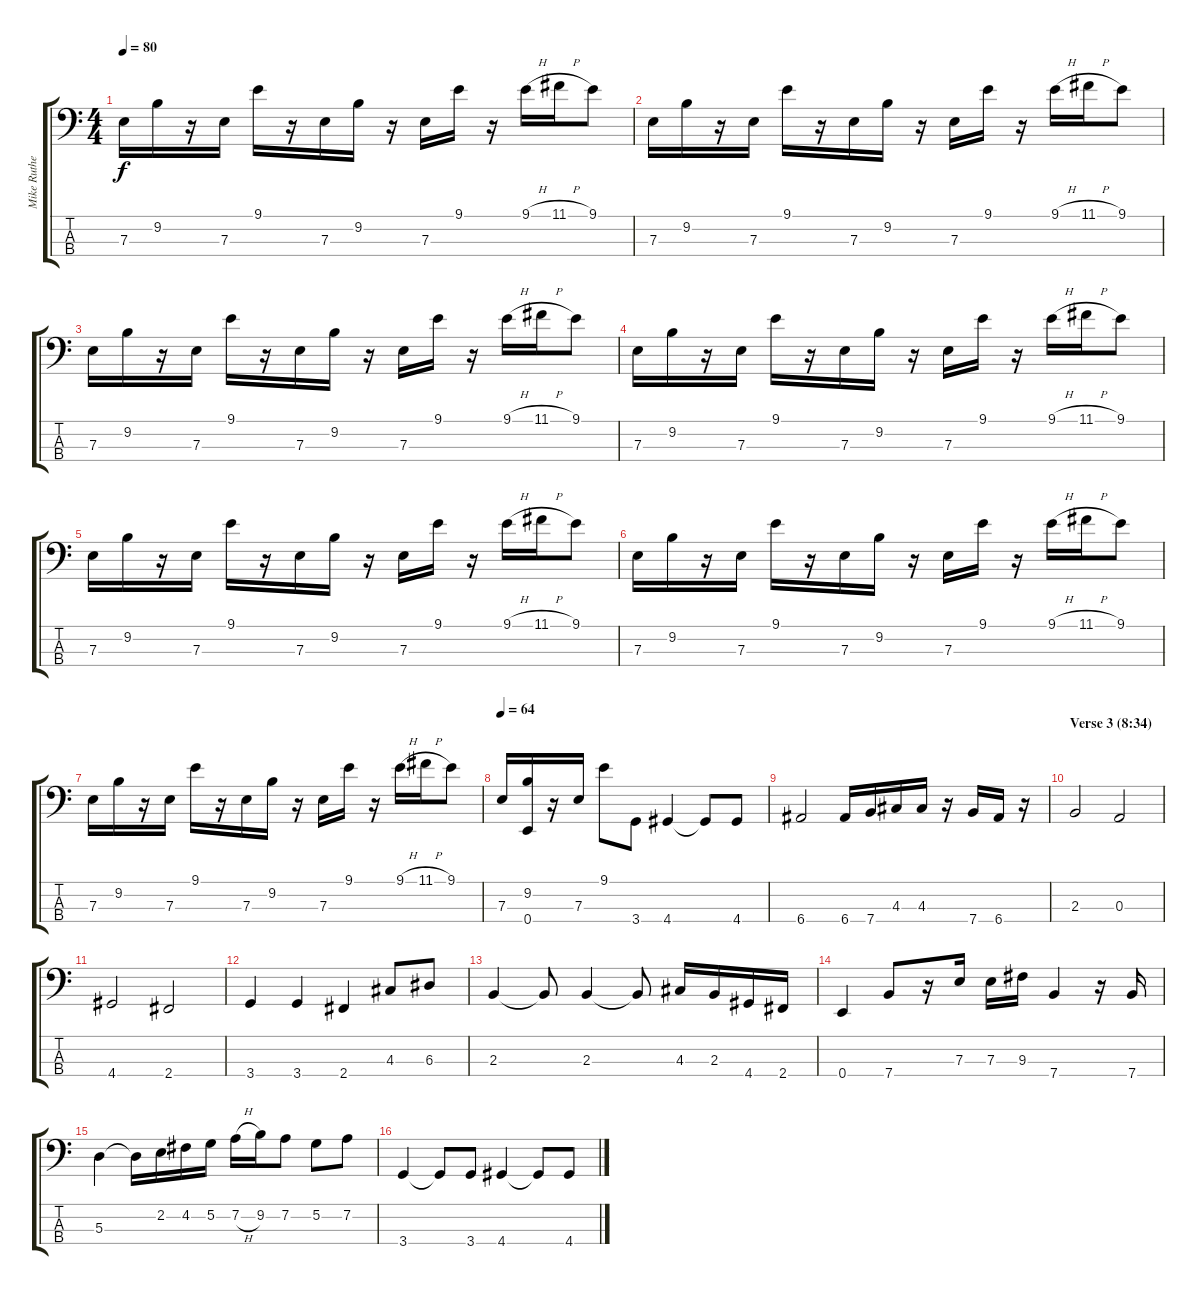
\track ("Mike Rutherford (bass)" "Mike Ruthe") {instrument electricbassfinger}
\staff {score tabs}
\tuning (G2 D2 A1 E1) {hide}
\ts (4 4)
\tempo 80
\clef f4
\ks c
7.3.16{dy f} 9.2.16 r.16 7.3.16 9.1.16 r.16 7.3.16 9.2.16 r.16 7.3.16 9.1.16 r.16 9.1{h}.16 11.1{h}.16 9.1.8 |
7.3.16 9.2.16 r.16 7.3.16 9.1.16 r.16 7.3.16 9.2.16 r.16 7.3.16 9.1.16 r.16 9.1{h}.16 11.1{h}.16 9.1.8 |
7.3.16 9.2.16 r.16 7.3.16 9.1.16 r.16 7.3.16 9.2.16 r.16 7.3.16 9.1.16 r.16 9.1{h}.16 11.1{h}.16 9.1.8 |
7.3.16 9.2.16 r.16 7.3.16 9.1.16 r.16 7.3.16 9.2.16 r.16 7.3.16 9.1.16 r.16 9.1{h}.16 11.1{h}.16 9.1.8 |
7.3.16 9.2.16 r.16 7.3.16 9.1.16 r.16 7.3.16 9.2.16 r.16 7.3.16 9.1.16 r.16 9.1{h}.16 11.1{h}.16 9.1.8 |
7.3.16 9.2.16 r.16 7.3.16 9.1.16 r.16 7.3.16 9.2.16 r.16 7.3.16 9.1.16 r.16 9.1{h}.16 11.1{h}.16 9.1.8 |
7.3.16 9.2.16 r.16 7.3.16 9.1.16 r.16 7.3.16 9.2.16 r.16 7.3.16 9.1.16 r.16 9.1{h}.16 11.1{h}.16 9.1.8 |
\tempo 64
7.3.16 (9.2 0.4).16 r.16 7.3.16 9.1.8 3.4.8 4.4.4 4.4{t}.8 4.4.8 |
6.4.2 6.4.16 7.4.16 4.3.16 4.3.16 r.16 7.4.16 6.4.16 r.16 |
\section ("" "Verse 3 (8:34)")
2.3.2 0.3.2 |
4.4.2 2.4.2 |
3.4.4 3.4.4 2.4.4 4.3.8 6.3.8 |
2.3.4 2.3{t}.8 2.3.4 2.3{t}.8 4.3.16 2.3.16 4.4.16 2.4.16 |
0.4.4 7.4.8 r.16 7.3.16 7.3.16 9.3.16 7.4.4 r.16 7.4.16 |
5.3.4 5.3{t}.16 2.2.16 4.2.16 5.2.16 7.2{h}.16 9.2.16 7.2.8 5.2.8 7.2.8 |
3.4.4 3.4{t}.8 3.4.8 4.4.4 4.4{t}.8 4.4.8
